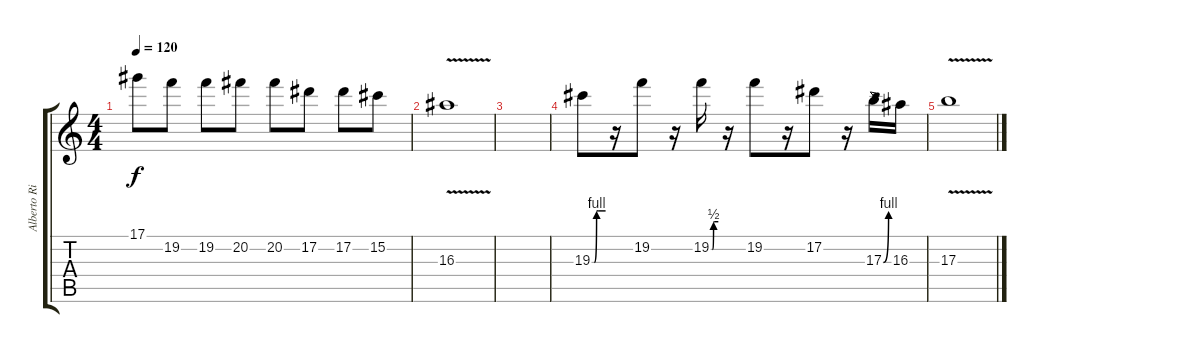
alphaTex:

\track ("Alberto Rionda (I)" "Alberto Ri") {instrument distortionguitar}
\staff {score tabs}
\tuning (Eb4 Bb3 Gb3 Db3 Ab2 Eb2) {hide}
\ts (4 4)
\tempo 120
\clef g2
\ks c
17.1.8{dy f} 19.2.8 19.2.8 20.2.8 20.2.8 17.2.8 17.2.8 15.2.8 |
16.3{v}.1 |
|
19.3{be (custom 0 0 10 0 20 4 30 4 60 4)}.8 r.16 19.2.8 r.16 19.2{be (custom 0 0 10 0 20 2 30 2 60 2)}.16 r.16 19.2.8 r.16 17.2.8 r.16 17.3{be (bend 0 0 60 4)}.16 16.3.16 |
17.3{v}.1
